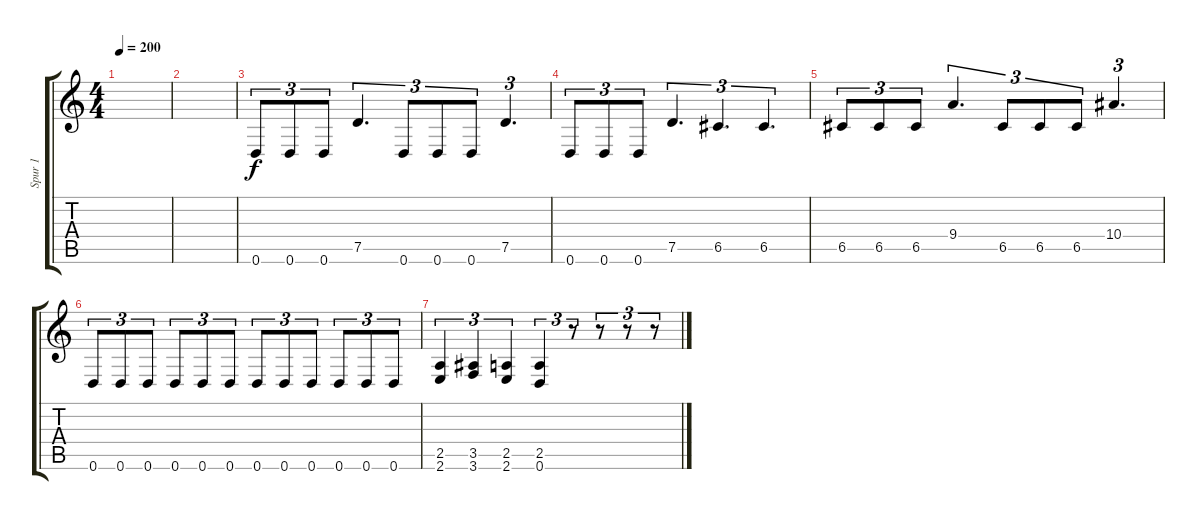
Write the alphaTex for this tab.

\track ("Spur 1" "Spur 1") {instrument distortionguitar}
\staff {score tabs}
\tuning (D4 A3 F3 C3 G2 D2) {hide}
\ts (4 4)
\tempo 200
\clef g2
\ks c
|
|
0.6.8{tu (3 2)} 0.6.8{tu (3 2)} 0.6.8{tu (3 2)} 7.5.4{d tu (3 2)} 0.6.8{tu (3 2)} 0.6.8{tu (3 2)} 0.6.8{tu (3 2)} 7.5.4{d tu (3 2)} |
0.6.8{tu (3 2)} 0.6.8{tu (3 2)} 0.6.8{tu (3 2)} 7.5.4{d tu (3 2)} 6.5.4{d tu (3 2)} 6.5.4{d tu (3 2)} |
6.5.8{tu (3 2)} 6.5.8{tu (3 2)} 6.5.8{tu (3 2)} 9.4.4{d tu (3 2)} 6.5.8{tu (3 2)} 6.5.8{tu (3 2)} 6.5.8{tu (3 2)} 10.4.4{d tu (3 2)} |
0.6.8{tu (3 2)} 0.6.8{tu (3 2)} 0.6.8{tu (3 2)} 0.6.8{tu (3 2)} 0.6.8{tu (3 2)} 0.6.8{tu (3 2)} 0.6.8{tu (3 2)} 0.6.8{tu (3 2)} 0.6.8{tu (3 2)} 0.6.8{tu (3 2)} 0.6.8{tu (3 2)} 0.6.8{tu (3 2)} |
(2.5 2.6).4{tu (3 2)} (3.5 3.6).4{tu (3 2)} (2.5 2.6).4{tu (3 2)} (2.5 0.6).4{tu (3 2)} r.8{tu (3 2)} r.8{tu (3 2)} r.8{tu (3 2)} r.8{tu (3 2)}
